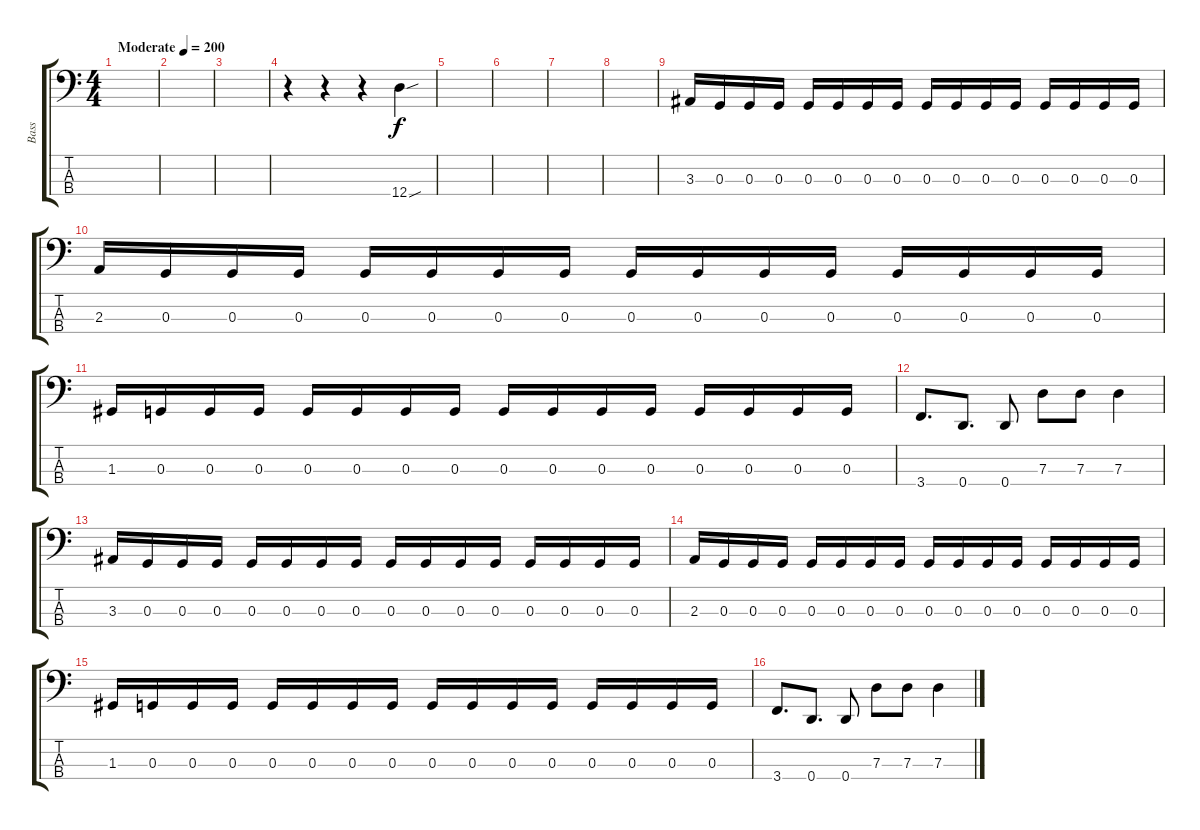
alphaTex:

\track ("Bass" "Bass") {instrument electricbassfinger}
\staff {score tabs}
\tuning (F2 C2 G1 D1) {hide}
\ts (4 4)
\tempo (200 "Moderate")
\clef f4
\ks c
|
|
|
r.4 r.4 r.4 12.4{sou}.4 |
|
|
|
|
3.3.16 0.3.16 0.3.16 0.3.16 0.3.16 0.3.16 0.3.16 0.3.16 0.3.16 0.3.16 0.3.16 0.3.16 0.3.16 0.3.16 0.3.16 0.3.16 |
2.3.16 0.3.16 0.3.16 0.3.16 0.3.16 0.3.16 0.3.16 0.3.16 0.3.16 0.3.16 0.3.16 0.3.16 0.3.16 0.3.16 0.3.16 0.3.16 |
1.3.16 0.3.16 0.3.16 0.3.16 0.3.16 0.3.16 0.3.16 0.3.16 0.3.16 0.3.16 0.3.16 0.3.16 0.3.16 0.3.16 0.3.16 0.3.16 |
3.4.8{d} 0.4.8{d} 0.4.8 7.3.8 7.3.8 7.3.4 |
3.3.16 0.3.16 0.3.16 0.3.16 0.3.16 0.3.16 0.3.16 0.3.16 0.3.16 0.3.16 0.3.16 0.3.16 0.3.16 0.3.16 0.3.16 0.3.16 |
2.3.16 0.3.16 0.3.16 0.3.16 0.3.16 0.3.16 0.3.16 0.3.16 0.3.16 0.3.16 0.3.16 0.3.16 0.3.16 0.3.16 0.3.16 0.3.16 |
1.3.16 0.3.16 0.3.16 0.3.16 0.3.16 0.3.16 0.3.16 0.3.16 0.3.16 0.3.16 0.3.16 0.3.16 0.3.16 0.3.16 0.3.16 0.3.16 |
3.4.8{d} 0.4.8{d} 0.4.8 7.3.8 7.3.8 7.3.4
